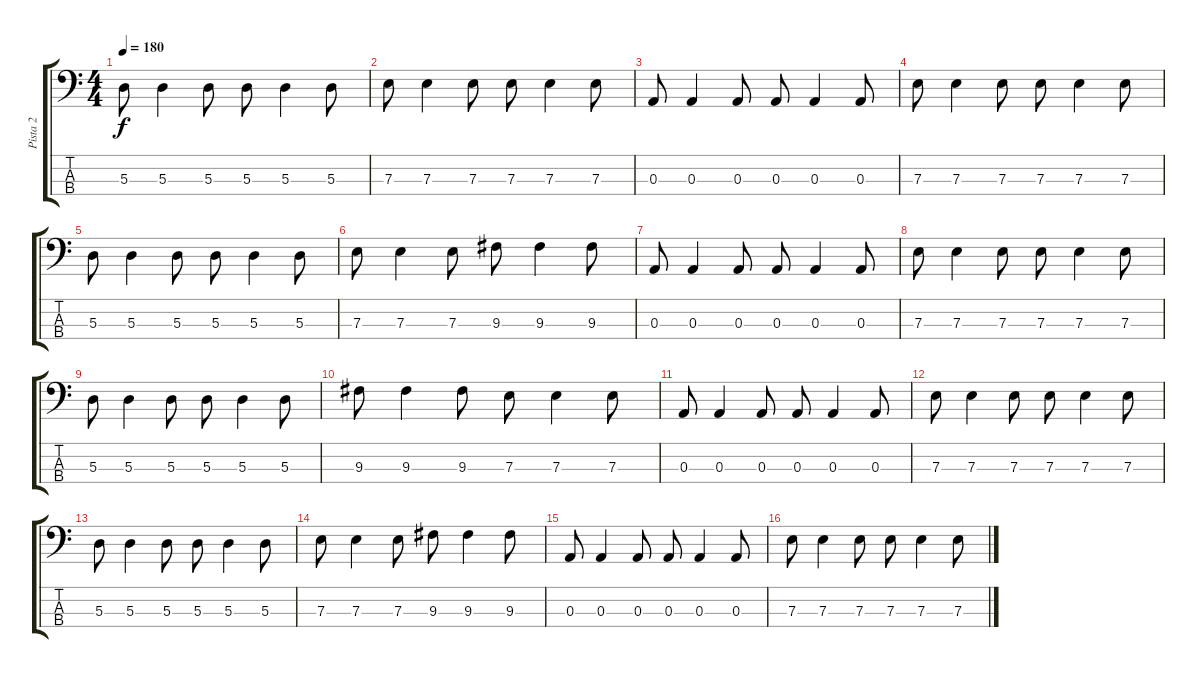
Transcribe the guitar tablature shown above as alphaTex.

\track ("Pista 2" "Pista 2") {instrument electricbassfinger}
\staff {score tabs}
\tuning (G2 D2 A1 E1) {hide}
\ts (4 4)
\tempo 180
\clef f4
\ks c
5.3.8{dy f} 5.3.4 5.3.8 5.3.8 5.3.4 5.3.8 |
7.3.8 7.3.4 7.3.8 7.3.8 7.3.4 7.3.8 |
0.3.8 0.3.4 0.3.8 0.3.8 0.3.4 0.3.8 |
7.3.8 7.3.4 7.3.8 7.3.8 7.3.4 7.3.8 |
5.3.8 5.3.4 5.3.8 5.3.8 5.3.4 5.3.8 |
7.3.8 7.3.4 7.3.8 9.3.8 9.3.4 9.3.8 |
0.3.8 0.3.4 0.3.8 0.3.8 0.3.4 0.3.8 |
7.3.8 7.3.4 7.3.8 7.3.8 7.3.4 7.3.8 |
5.3.8 5.3.4 5.3.8 5.3.8 5.3.4 5.3.8 |
9.3.8 9.3.4 9.3.8 7.3.8 7.3.4 7.3.8 |
0.3.8 0.3.4 0.3.8 0.3.8 0.3.4 0.3.8 |
7.3.8 7.3.4 7.3.8 7.3.8 7.3.4 7.3.8 |
5.3.8 5.3.4 5.3.8 5.3.8 5.3.4 5.3.8 |
7.3.8 7.3.4 7.3.8 9.3.8 9.3.4 9.3.8 |
0.3.8 0.3.4 0.3.8 0.3.8 0.3.4 0.3.8 |
7.3.8 7.3.4 7.3.8 7.3.8 7.3.4 7.3.8
